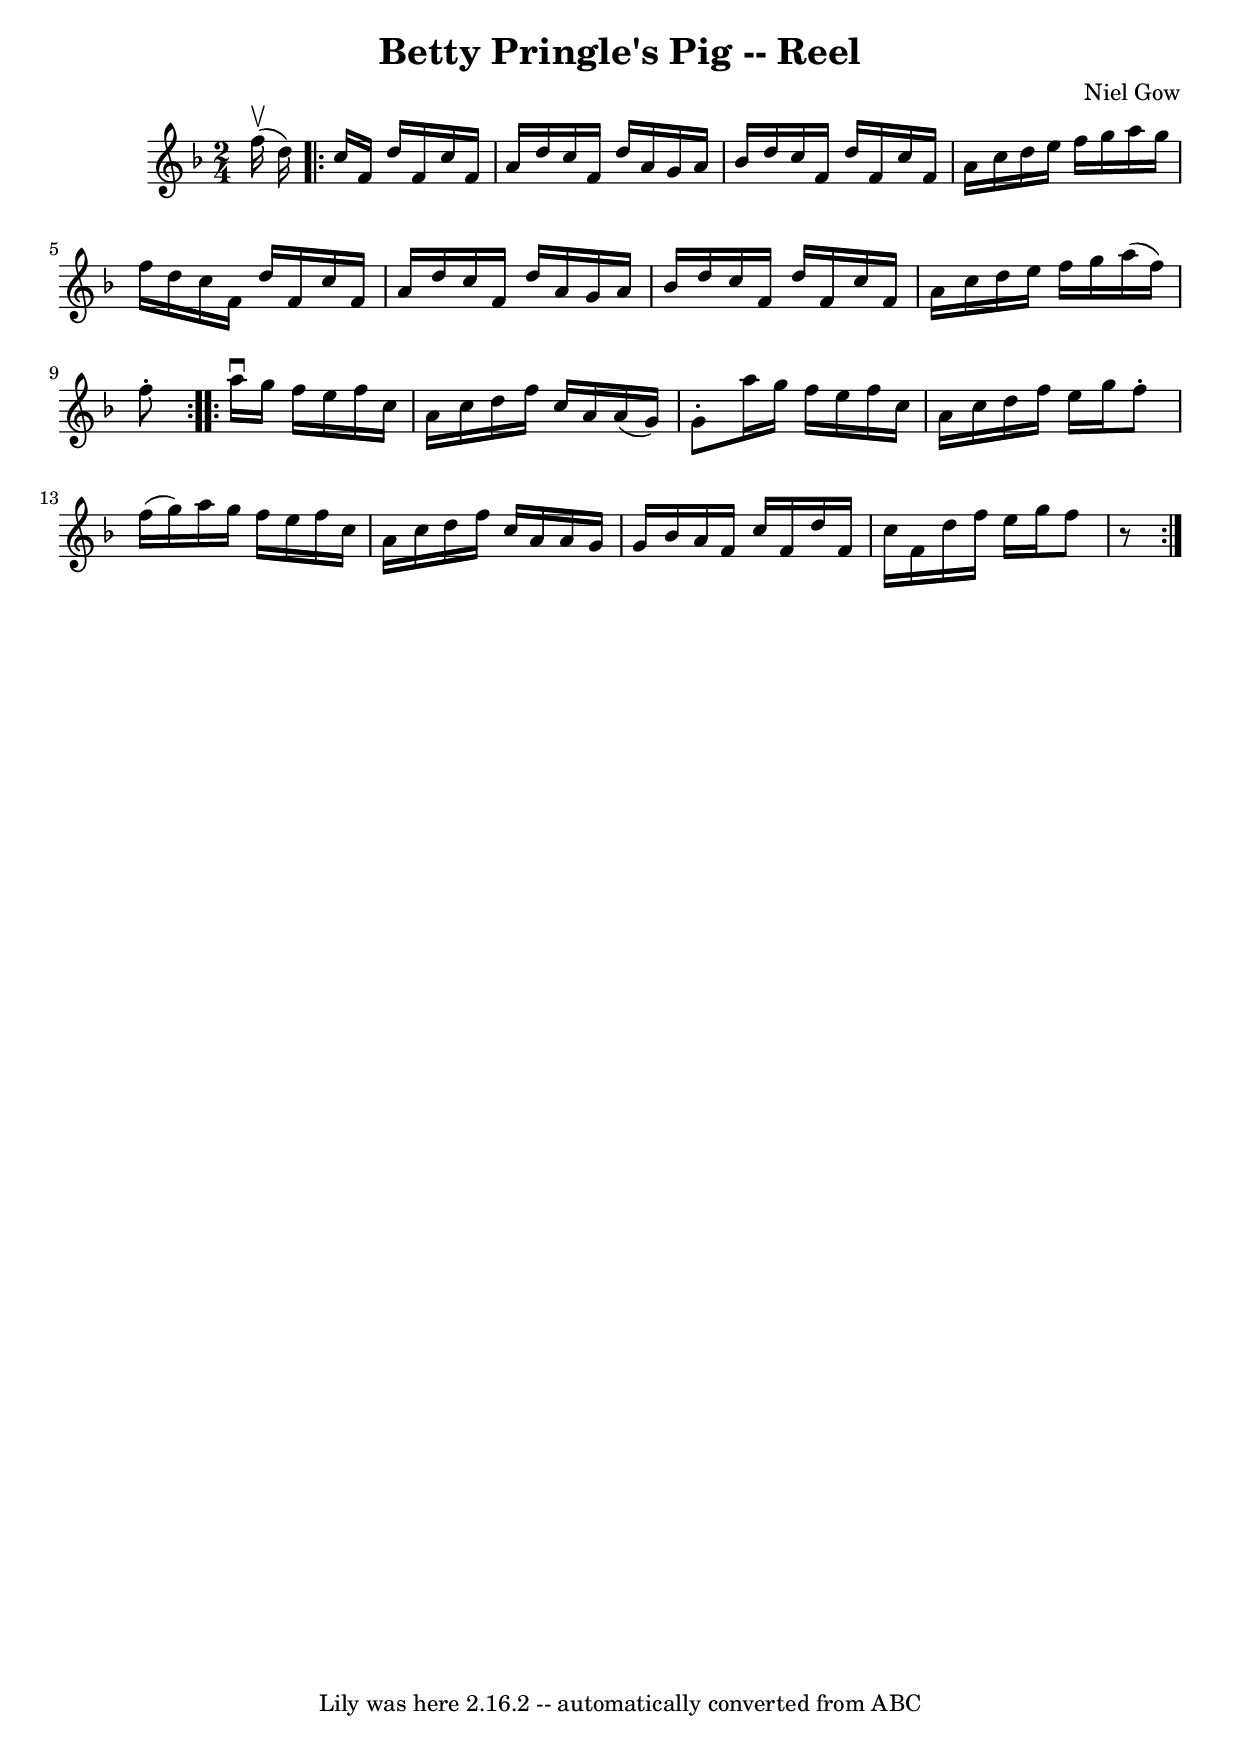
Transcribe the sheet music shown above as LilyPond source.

\version "2.7.40"
\include "Mammoth.ily"
\header {
	%% book = "Ryan's Mammoth Collection"
	composer = "Niel Gow"
	crossRefNumber = "1"
	footnotes = "\\\\254"
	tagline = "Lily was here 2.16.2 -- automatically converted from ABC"
	title = "Betty Pringle's Pig -- Reel"
}
voicedefault =  {


\time 2/4 
\key f \major f''16^\upbow(d''16) \repeat volta 2 {     
c''16 f'16 d''16 f'16 c''16 f'16 a'16 d''16    |
   
c''16 f'16 d''16 a'16 g'16 a'16 bes'16 d''16    |
   
c''16 f'16 d''16 f'16 c''16 f'16 a'16 c''16    |
   
d''16 e''16 f''16 g''16 a''16 g''16 f''16 d''16    
|
 c''16 f'16 d''16 f'16 c''16 f'16 a'16 d''16   
 |
 c''16 f'16 d''16 a'16 g'16 a'16 bes'16 d''16   
 |
 c''16 f'16 d''16 f'16 c''16 f'16 a'16 c''16    
|
 d''16 e''16 f''16 g''16 a''16 (f''16) f''8 -.   
}     \repeat volta 2 { a''16^\downbow g''16 f''16 e''16 f''16    
c''16 a'16 c''16    |
 d''16 f''16 c''16 a'16 a'16 (
 g'16) g'8 -.   |
 a''16 g''16 f''16 e''16 f''16    
c''16 a'16 c''16    |
 d''16 f''16 e''16 g''16 f''8 
-. f''16 (g''16)   |
 a''16 g''16 f''16 e''16    
f''16 c''16 a'16 c''16    |
 d''16 f''16 c''16 a'16   
 a'16 g'16 g'16 bes'16    |
 a'16 f'16 c''16 f'16    
d''16 f'16 c''16 f'16    |
 d''16 f''16 e''16 g''16   
 f''8    r8   }   
}

\score{
    <<

	\context Staff="default"
	{
	    \voicedefault 
	}

    >>
	\layout {
	}
	\midi {}
}
